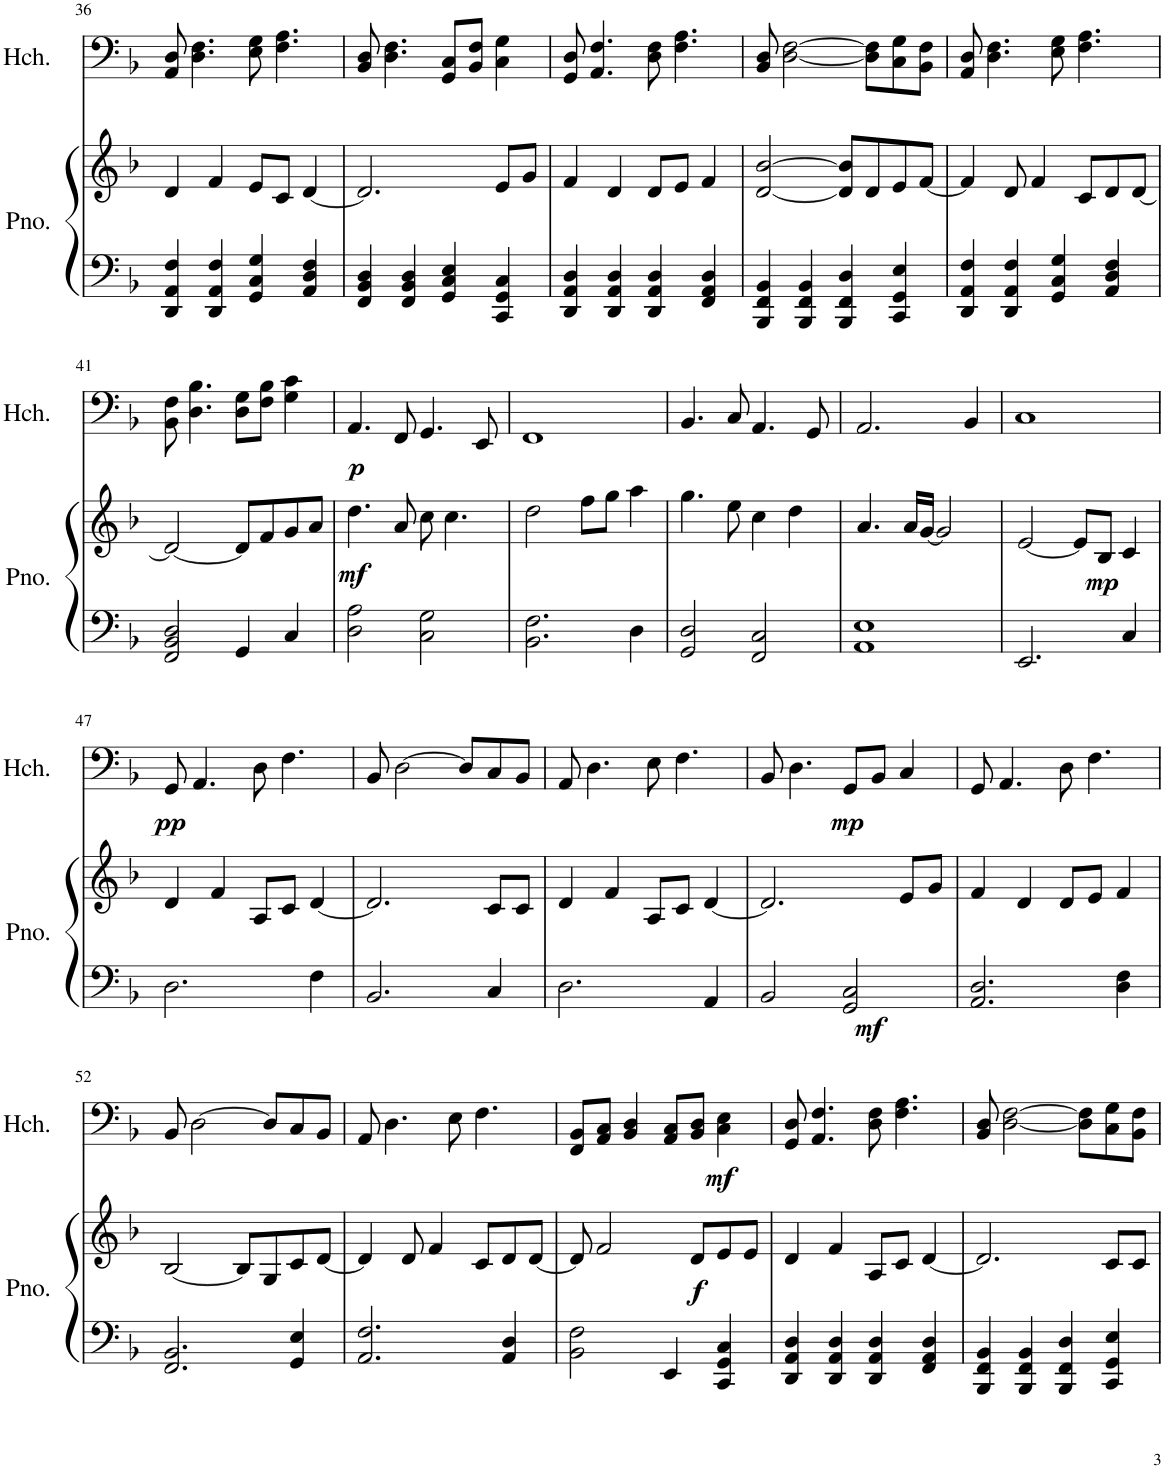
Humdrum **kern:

**kern	**kern	**dynam	**kern	**dynam
*part2	*part2	*part2	*part1	*part1
*staff3	*staff2	*staff2/3	*staff1	*staff1
*I"Piano	*	*	*I"Harpsichord	*
*I'Pno.	*	*	*I'Hch.	*
!!LO:PB:g=z
*clefF4	*clefG2	*	*clefF4	*
*k[b-]	*k[b-]	*	*k[b-]	*
*M4/4	*M4/4	*	*M4/4	*
=36	=36	=36	=36	=36
4DD/ 4AA/ 4F/	4d/	.	8AA/ 8D/	.
.	.	.	4.D\ 4.F\	.
4DD/ 4AA/ 4F/	4f/	.	.	.
4GG/ 4C/ 4G/	8e/L	.	8E\ 8G\	.
.	8c/J	.	4.F\ 4.A\	.
4AA/ 4D/ 4F/	[4d/	.	.	.
=37	=37	=37	=37	=37
4FF/ 4BB-/ 4D/	2.d/]	.	8BB-/ 8D/	.
.	.	.	4.D\ 4.F\	.
4FF/ 4BB-/ 4D/	.	.	.	.
4GG/ 4C/ 4E/	.	.	8GG/ 8C/L	.
.	.	.	8BB-/ 8F/J	.
4CC/ 4GG/ 4C/	8e/L	.	4C\ 4G\	.
.	8g/J	.	.	.
=38	=38	=38	=38	=38
4DD/ 4AA/ 4D/	4f/	.	8GG/ 8D/	.
.	.	.	4.AA/ 4.F/	.
4DD/ 4AA/ 4D/	4d/	.	.	.
4DD/ 4AA/ 4D/	8d/L	.	8D\ 8F\	.
.	8e/J	.	4.F\ 4.A\	.
4FF/ 4AA/ 4D/	4f/	.	.	.
=39	=39	=39	=39	=39
4BBB-/ 4FF/ 4BB-/	[2d/ [2b-/	.	8BB-/ 8D/	.
.	.	.	[2D\ [2F\	.
4BBB-/ 4FF/ 4BB-/	.	.	.	.
4BBB-/ 4FF/ 4D/	8d/] 8b-/]L	.	.	.
.	8d/	.	8D\] 8F\]L	.
4CC/ 4GG/ 4E/	8e/	.	8C\ 8G\	.
.	[8f/J	.	8BB-\ 8F\J	.
=40	=40	=40	=40	=40
4DD/ 4AA/ 4F/	4f/]	.	8AA/ 8D/	.
.	.	.	4.D\ 4.F\	.
4DD/ 4AA/ 4F/	8d/	.	.	.
.	4f/	.	.	.
4GG/ 4C/ 4G/	.	.	8E\ 8G\	.
.	8c/L	.	4.F\ 4.A\	.
4AA/ 4D/ 4F/	8d/	.	.	.
.	[8d/J	.	.	.
!!LO:LB:g=z
=41	=41	=41	=41	=41
2FF/ 2BB-/ 2D/	2d/_	.	8BB-\ 8F\	.
.	.	.	4.D\ 4.B-\	.
4GG/	8d/L]	.	8D\ 8G\L	.
.	8f/	.	8F\ 8B-\J	.
4C/	8g/	.	4G\ 4c\	.
.	8a/J	.	.	.
=42	=42	=42	=42	=42
!	!	!LO:DY:b	!	!LO:DY:b
2D\ 2A\	4.dd\	mf	4.AA/	p
.	8a/	.	8FF/	.
2C\ 2G\	8cc\	.	4.GG/	.
.	4.cc\	.	.	.
.	.	.	8EE/	.
=43	=43	=43	=43	=43
2.BB-\ 2.F\	2dd\	.	1FF	.
.	8ff\L	.	.	.
.	8gg\J	.	.	.
4D\	4aa\	.	.	.
=44	=44	=44	=44	=44
2GG/ 2D/	4.gg\	.	4.BB-/	.
.	8ee\	.	8C/	.
2FF/ 2C/	4cc\	.	4.AA/	.
.	4dd\	.	.	.
.	.	.	8GG/	.
=45	=45	=45	=45	=45
1AA 1E	4.a/	.	2.AA/	.
.	16a/LL	.	.	.
.	[16g/JJ	.	.	.
.	2g/]	.	.	.
.	.	.	4BB-/	.
=46	=46	=46	=46	=46
2.EE/	[2e/	.	1C	.
.	8e/L]	.	.	.
!	!	!LO:DY:b	!	!
.	8B-/J	mp	.	.
4C/	4c/	.	.	.
!!LO:LB:g=z
=47	=47	=47	=47	=47
!	!	!	!	!LO:DY:b
2.D\	4d/	.	8GG/	pp
.	.	.	4.AA/	.
.	4f/	.	.	.
.	8A/L	.	8D\	.
.	8c/J	.	4.F\	.
4F\	[4d/	.	.	.
=48	=48	=48	=48	=48
2.BB-/	2.d/]	.	8BB-/	.
.	.	.	[2D\	.
.	.	.	8D/L]	.
4C/	8c/L	.	8C/	.
.	8c/J	.	8BB-/J	.
=49	=49	=49	=49	=49
2.D\	4d/	.	8AA/	.
.	.	.	4.D\	.
.	4f/	.	.	.
.	8A/L	.	8E\	.
.	8c/J	.	4.F\	.
4AA/	[4d/	.	.	.
=50	=50	=50	=50	=50
2BB-/	2.d/]	.	8BB-/	.
.	.	.	4.D\	.
!	!	!LO:DY:b=2	!	!LO:DY:b
2GG/ 2C/	.	mf	8GG/L	mp
.	.	.	8BB-/J	.
.	8e/L	.	4C/	.
.	8g/J	.	.	.
=51	=51	=51	=51	=51
2.AA/ 2.D/	4f/	.	8GG/	.
.	.	.	4.AA/	.
.	4d/	.	.	.
.	8d/L	.	8D\	.
.	8e/J	.	4.F\	.
4D\ 4F\	4f/	.	.	.
!!LO:LB:g=z
=52	=52	=52	=52	=52
2.FF/ 2.BB-/	[2B-/	.	8BB-/	.
.	.	.	[2D\	.
.	8B-/L]	.	.	.
.	8G/	.	8D/L]	.
4GG/ 4E/	8c/	.	8C/	.
.	[8d/J	.	8BB-/J	.
=53	=53	=53	=53	=53
2.AA/ 2.F/	4d/]	.	8AA/	.
.	.	.	4.D\	.
.	8d/	.	.	.
.	4f/	.	.	.
.	.	.	8E\	.
.	8c/L	.	4.F\	.
4AA/ 4D/	8d/	.	.	.
.	[8d/J	.	.	.
=54	=54	=54	=54	=54
2BB-\ 2F\	8d/]	.	8FF/ 8BB-/L	.
.	2f/	.	8AA/ 8C/J	.
.	.	.	4BB-/ 4D/	.
4EE/	.	.	8AA/ 8C/L	.
!	!	!LO:DY:b	!	!
.	8d/L	f	8BB-/ 8D/J	.
!	!	!	!	!LO:DY:b
4CC/ 4GG/ 4C/	8e/	.	4C\ 4E\	mf
.	8e/J	.	.	.
=55	=55	=55	=55	=55
4DD/ 4AA/ 4D/	4d/	.	8GG/ 8D/	.
.	.	.	4.AA/ 4.F/	.
4DD/ 4AA/ 4D/	4f/	.	.	.
4DD/ 4AA/ 4D/	8A/L	.	8D\ 8F\	.
.	8c/J	.	4.F\ 4.A\	.
4FF/ 4AA/ 4D/	[4d/	.	.	.
=56	=56	=56	=56	=56
4BBB-/ 4FF/ 4BB-/	2.d/]	.	8BB-/ 8D/	.
.	.	.	[2D\ [2F\	.
4BBB-/ 4FF/ 4BB-/	.	.	.	.
4BBB-/ 4FF/ 4D/	.	.	.	.
.	.	.	8D\] 8F\]L	.
4CC/ 4GG/ 4E/	8c/L	.	8C\ 8G\	.
.	8c/J	.	8BB-\ 8F\J	.
=	=	=	=	=
*-	*-	*-	*-	*-
